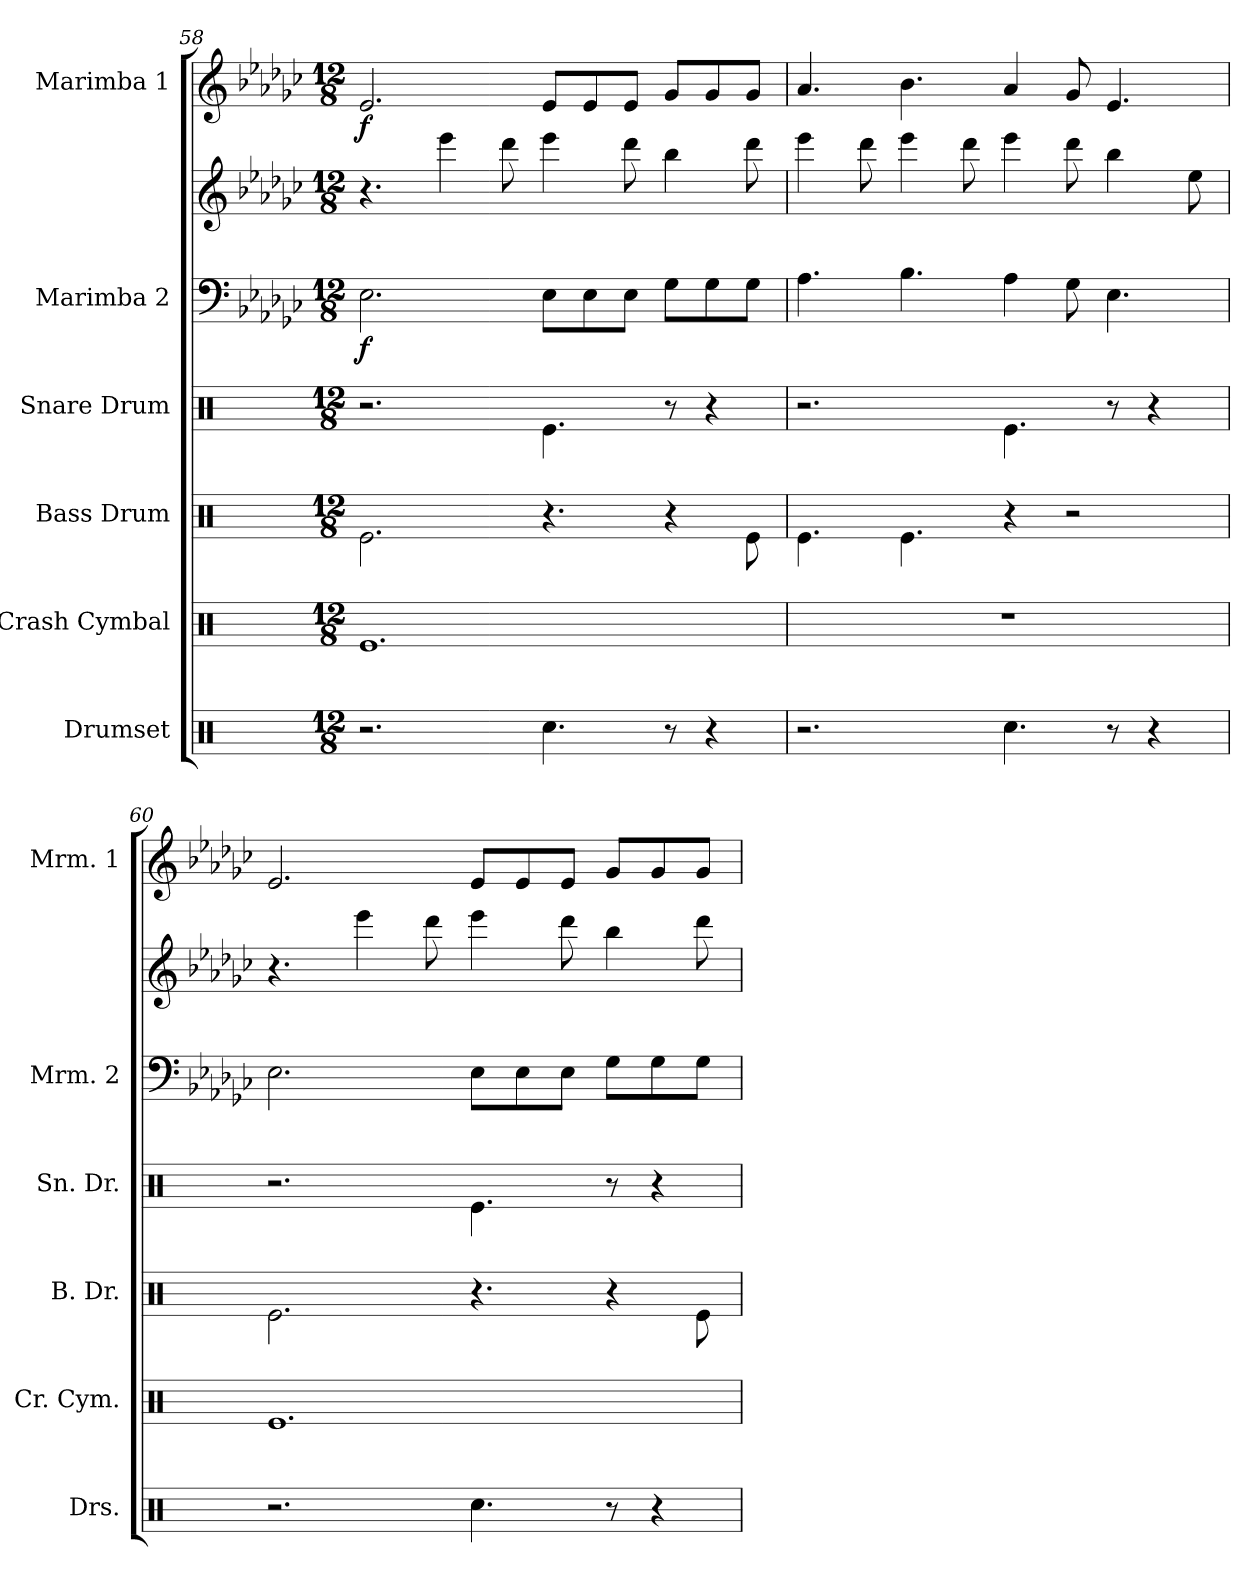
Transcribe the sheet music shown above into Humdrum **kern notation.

**kern	**kern	**kern	**kern	**kern	**kern	**dynam	**kern	**dynam
*part6	*part5	*part4	*part3	*part2	*part2	*part2	*part1	*part1
*staff7	*staff6	*staff5	*staff4	*staff3	*staff2	*staff2/3	*staff1	*staff1
*I"Drumset	*I"Crash Cymbal	*I"Bass Drum	*I"Snare Drum	*I"Marimba 2	*	*	*I"Marimba 1	*
*I'Drs.	*I'Cr. Cym.	*I'B. Dr.	*I'Sn. Dr.	*I'Mrm. 2	*	*	*I'Mrm. 1	*
*clefX	*clefX	*clefX	*clefX	*clefF4	*clefG2	*	*clefG2	*
*k[]	*k[]	*k[]	*k[]	*k[b-e-a-d-g-c-]	*k[b-e-a-d-g-c-]	*	*k[b-e-a-d-g-c-]	*
*M12/8	*M12/8	*M12/8	*M12/8	*M12/8	*M12/8	*	*M12/8	*
=58	=58	=58	=58	=58	=58	=58	=58	=58
!	!	!	!	!	!	!LO:DY:b=2	!	!LO:DY:b
2.r	1.Re	2.Re\	2.r	2.E-\	4.r	f	2.e-/	f
.	.	.	.	.	4eee-\	.	.	.
.	.	.	.	.	8ddd-\	.	.	.
4.Rcc\	.	4.r	4.Re\	8E-\L	4eee-\	.	8e-/L	.
.	.	.	.	8E-\	.	.	8e-/	.
.	.	.	.	8E-\J	8ddd-\	.	8e-/J	.
8r	.	4r	8r	8G-\L	4bb-\	.	8g-/L	.
4r	.	.	4r	8G-\	.	.	8g-/	.
.	.	8Re\	.	8G-\J	8ddd-\	.	8g-/J	.
!!LO:LB:g=z
=59	=59	=59	=59	=59	=59	=59	=59	=59
2.r	1.r	4.Re\	2.r	4.A-\	4eee-\	.	4.a-/	.
.	.	.	.	.	8ddd-\	.	.	.
.	.	4.Re\	.	4.B-\	4eee-\	.	4.b-\	.
.	.	.	.	.	8ddd-\	.	.	.
4.Rcc\	.	4r	4.Re\	4A-\	4eee-\	.	4a-/	.
.	.	2r	.	8G-\	8ddd-\	.	8g-/	.
8r	.	.	8r	4.E-\	4bb-\	.	4.e-/	.
4r	.	.	4r	.	.	.	.	.
.	.	.	.	.	8ee-\	.	.	.
=60	=60	=60	=60	=60	=60	=60	=60	=60
2.r	1.Re	2.Re\	2.r	2.E-\	4.r	.	2.e-/	.
.	.	.	.	.	4eee-\	.	.	.
.	.	.	.	.	8ddd-\	.	.	.
4.Rcc\	.	4.r	4.Re\	8E-\L	4eee-\	.	8e-/L	.
.	.	.	.	8E-\	.	.	8e-/	.
.	.	.	.	8E-\J	8ddd-\	.	8e-/J	.
8r	.	4r	8r	8G-\L	4bb-\	.	8g-/L	.
4r	.	.	4r	8G-\	.	.	8g-/	.
.	.	8Re\	.	8G-\J	8ddd-\	.	8g-/J	.
=	=	=	=	=	=	=	=	=
*-	*-	*-	*-	*-	*-	*-	*-	*-
